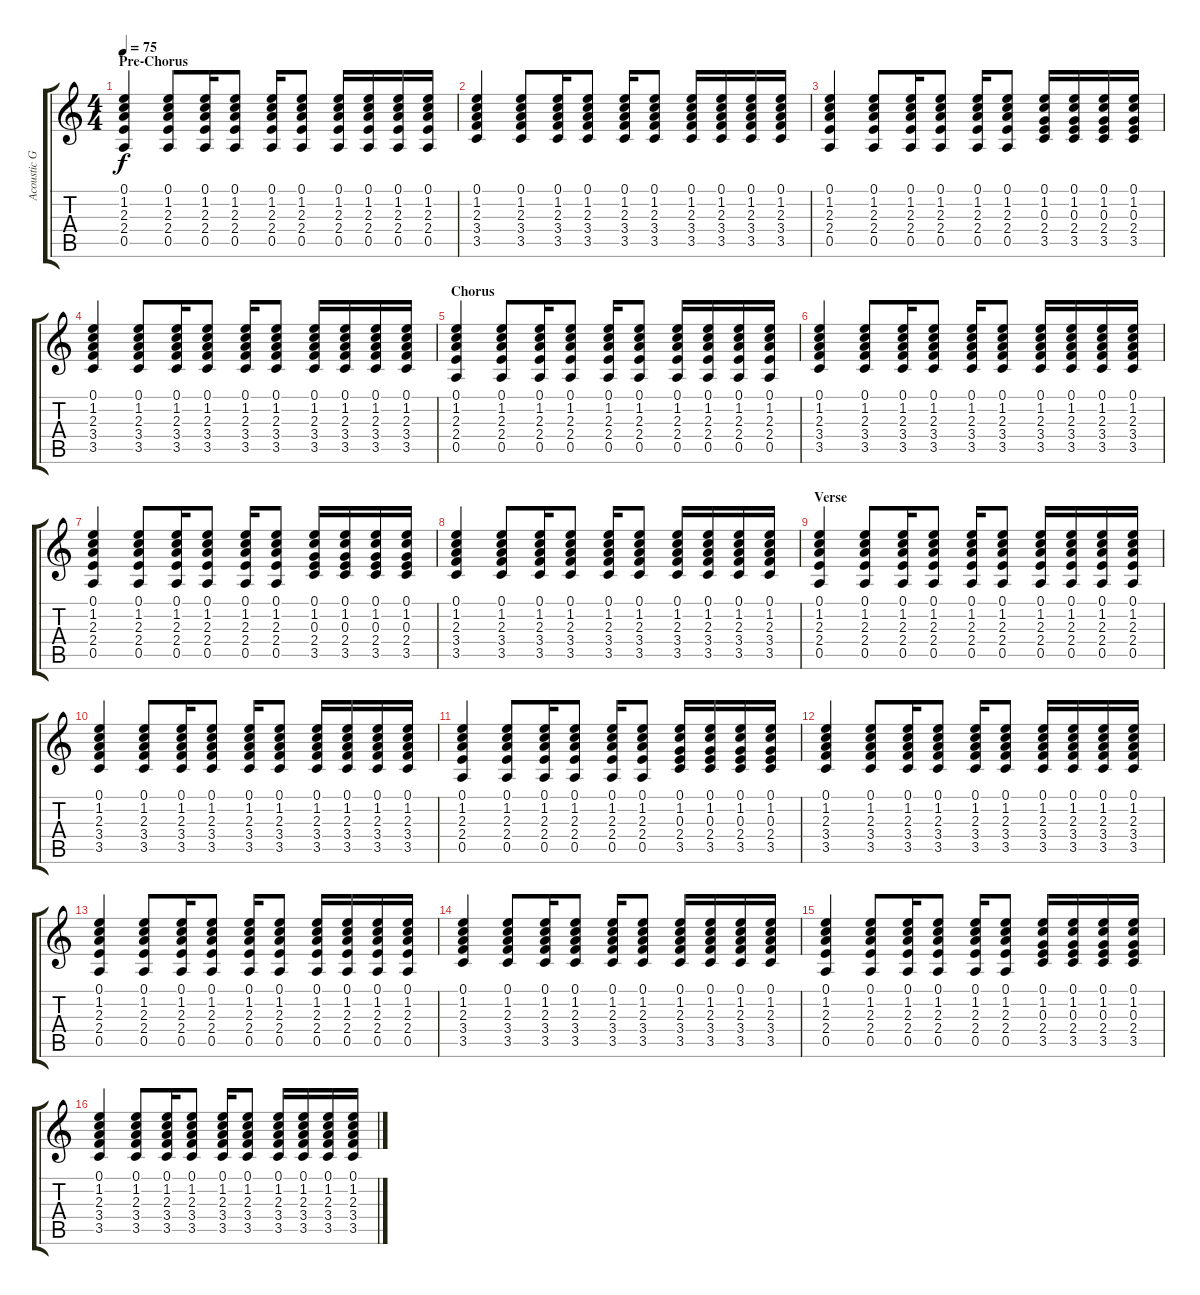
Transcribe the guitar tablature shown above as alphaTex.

\track ("Acoustic Guitar" "Acoustic G") {instrument acousticguitarsteel}
\staff {score tabs}
\tuning (E4 B3 G3 D3 A2 E2) {hide}
\ts (4 4)
\section ("" "Pre-Chorus")
\tempo 75
\clef g2
\ks c
(0.1 1.2 2.3 2.4 0.5).4{dy f} (0.1 1.2 2.3 2.4 0.5).8 (0.1 1.2 2.3 2.4 0.5).16 (0.1 1.2 2.3 2.4 0.5).8 (0.1 1.2 2.3 2.4 0.5).16 (0.1 1.2 2.3 2.4 0.5).8 (0.1 1.2 2.3 2.4 0.5).16 (0.1 1.2 2.3 2.4 0.5).16 (0.1 1.2 2.3 2.4 0.5).16 (0.1 1.2 2.3 2.4 0.5).16 |
(0.1 1.2 2.3 3.4 3.5).4 (0.1 1.2 2.3 3.4 3.5).8 (0.1 1.2 2.3 3.4 3.5).16 (0.1 1.2 2.3 3.4 3.5).8 (0.1 1.2 2.3 3.4 3.5).16 (0.1 1.2 2.3 3.4 3.5).8 (0.1 1.2 2.3 3.4 3.5).16 (0.1 1.2 2.3 3.4 3.5).16 (0.1 1.2 2.3 3.4 3.5).16 (0.1 1.2 2.3 3.4 3.5).16 |
(0.1 1.2 2.3 2.4 0.5).4 (0.1 1.2 2.3 2.4 0.5).8 (0.1 1.2 2.3 2.4 0.5).16 (0.1 1.2 2.3 2.4 0.5).8 (0.1 1.2 2.3 2.4 0.5).16 (0.1 1.2 2.3 2.4 0.5).8 (0.1 1.2 0.3 2.4 3.5).16 (0.1 1.2 0.3 2.4 3.5).16 (0.1 1.2 0.3 2.4 3.5).16 (0.1 1.2 0.3 2.4 3.5).16 |
(0.1 1.2 2.3 3.4 3.5).4 (0.1 1.2 2.3 3.4 3.5).8 (0.1 1.2 2.3 3.4 3.5).16 (0.1 1.2 2.3 3.4 3.5).8 (0.1 1.2 2.3 3.4 3.5).16 (0.1 1.2 2.3 3.4 3.5).8 (0.1 1.2 2.3 3.4 3.5).16 (0.1 1.2 2.3 3.4 3.5).16 (0.1 1.2 2.3 3.4 3.5).16 (0.1 1.2 2.3 3.4 3.5).16 |
\section ("" "Chorus")
(0.1 1.2 2.3 2.4 0.5).4 (0.1 1.2 2.3 2.4 0.5).8 (0.1 1.2 2.3 2.4 0.5).16 (0.1 1.2 2.3 2.4 0.5).8 (0.1 1.2 2.3 2.4 0.5).16 (0.1 1.2 2.3 2.4 0.5).8 (0.1 1.2 2.3 2.4 0.5).16 (0.1 1.2 2.3 2.4 0.5).16 (0.1 1.2 2.3 2.4 0.5).16 (0.1 1.2 2.3 2.4 0.5).16 |
(0.1 1.2 2.3 3.4 3.5).4 (0.1 1.2 2.3 3.4 3.5).8 (0.1 1.2 2.3 3.4 3.5).16 (0.1 1.2 2.3 3.4 3.5).8 (0.1 1.2 2.3 3.4 3.5).16 (0.1 1.2 2.3 3.4 3.5).8 (0.1 1.2 2.3 3.4 3.5).16 (0.1 1.2 2.3 3.4 3.5).16 (0.1 1.2 2.3 3.4 3.5).16 (0.1 1.2 2.3 3.4 3.5).16 |
(0.1 1.2 2.3 2.4 0.5).4 (0.1 1.2 2.3 2.4 0.5).8 (0.1 1.2 2.3 2.4 0.5).16 (0.1 1.2 2.3 2.4 0.5).8 (0.1 1.2 2.3 2.4 0.5).16 (0.1 1.2 2.3 2.4 0.5).8 (0.1 1.2 0.3 2.4 3.5).16 (0.1 1.2 0.3 2.4 3.5).16 (0.1 1.2 0.3 2.4 3.5).16 (0.1 1.2 0.3 2.4 3.5).16 |
(0.1 1.2 2.3 3.4 3.5).4 (0.1 1.2 2.3 3.4 3.5).8 (0.1 1.2 2.3 3.4 3.5).16 (0.1 1.2 2.3 3.4 3.5).8 (0.1 1.2 2.3 3.4 3.5).16 (0.1 1.2 2.3 3.4 3.5).8 (0.1 1.2 2.3 3.4 3.5).16 (0.1 1.2 2.3 3.4 3.5).16 (0.1 1.2 2.3 3.4 3.5).16 (0.1 1.2 2.3 3.4 3.5).16 |
\section ("" "Verse")
(0.1 1.2 2.3 2.4 0.5).4 (0.1 1.2 2.3 2.4 0.5).8 (0.1 1.2 2.3 2.4 0.5).16 (0.1 1.2 2.3 2.4 0.5).8 (0.1 1.2 2.3 2.4 0.5).16 (0.1 1.2 2.3 2.4 0.5).8 (0.1 1.2 2.3 2.4 0.5).16 (0.1 1.2 2.3 2.4 0.5).16 (0.1 1.2 2.3 2.4 0.5).16 (0.1 1.2 2.3 2.4 0.5).16 |
(0.1 1.2 2.3 3.4 3.5).4 (0.1 1.2 2.3 3.4 3.5).8 (0.1 1.2 2.3 3.4 3.5).16 (0.1 1.2 2.3 3.4 3.5).8 (0.1 1.2 2.3 3.4 3.5).16 (0.1 1.2 2.3 3.4 3.5).8 (0.1 1.2 2.3 3.4 3.5).16 (0.1 1.2 2.3 3.4 3.5).16 (0.1 1.2 2.3 3.4 3.5).16 (0.1 1.2 2.3 3.4 3.5).16 |
(0.1 1.2 2.3 2.4 0.5).4 (0.1 1.2 2.3 2.4 0.5).8 (0.1 1.2 2.3 2.4 0.5).16 (0.1 1.2 2.3 2.4 0.5).8 (0.1 1.2 2.3 2.4 0.5).16 (0.1 1.2 2.3 2.4 0.5).8 (0.1 1.2 0.3 2.4 3.5).16 (0.1 1.2 0.3 2.4 3.5).16 (0.1 1.2 0.3 2.4 3.5).16 (0.1 1.2 0.3 2.4 3.5).16 |
(0.1 1.2 2.3 3.4 3.5).4 (0.1 1.2 2.3 3.4 3.5).8 (0.1 1.2 2.3 3.4 3.5).16 (0.1 1.2 2.3 3.4 3.5).8 (0.1 1.2 2.3 3.4 3.5).16 (0.1 1.2 2.3 3.4 3.5).8 (0.1 1.2 2.3 3.4 3.5).16 (0.1 1.2 2.3 3.4 3.5).16 (0.1 1.2 2.3 3.4 3.5).16 (0.1 1.2 2.3 3.4 3.5).16 |
(0.1 1.2 2.3 2.4 0.5).4 (0.1 1.2 2.3 2.4 0.5).8 (0.1 1.2 2.3 2.4 0.5).16 (0.1 1.2 2.3 2.4 0.5).8 (0.1 1.2 2.3 2.4 0.5).16 (0.1 1.2 2.3 2.4 0.5).8 (0.1 1.2 2.3 2.4 0.5).16 (0.1 1.2 2.3 2.4 0.5).16 (0.1 1.2 2.3 2.4 0.5).16 (0.1 1.2 2.3 2.4 0.5).16 |
(0.1 1.2 2.3 3.4 3.5).4 (0.1 1.2 2.3 3.4 3.5).8 (0.1 1.2 2.3 3.4 3.5).16 (0.1 1.2 2.3 3.4 3.5).8 (0.1 1.2 2.3 3.4 3.5).16 (0.1 1.2 2.3 3.4 3.5).8 (0.1 1.2 2.3 3.4 3.5).16 (0.1 1.2 2.3 3.4 3.5).16 (0.1 1.2 2.3 3.4 3.5).16 (0.1 1.2 2.3 3.4 3.5).16 |
(0.1 1.2 2.3 2.4 0.5).4 (0.1 1.2 2.3 2.4 0.5).8 (0.1 1.2 2.3 2.4 0.5).16 (0.1 1.2 2.3 2.4 0.5).8 (0.1 1.2 2.3 2.4 0.5).16 (0.1 1.2 2.3 2.4 0.5).8 (0.1 1.2 0.3 2.4 3.5).16 (0.1 1.2 0.3 2.4 3.5).16 (0.1 1.2 0.3 2.4 3.5).16 (0.1 1.2 0.3 2.4 3.5).16 |
(0.1 1.2 2.3 3.4 3.5).4 (0.1 1.2 2.3 3.4 3.5).8 (0.1 1.2 2.3 3.4 3.5).16 (0.1 1.2 2.3 3.4 3.5).8 (0.1 1.2 2.3 3.4 3.5).16 (0.1 1.2 2.3 3.4 3.5).8 (0.1 1.2 2.3 3.4 3.5).16 (0.1 1.2 2.3 3.4 3.5).16 (0.1 1.2 2.3 3.4 3.5).16 (0.1 1.2 2.3 3.4 3.5).16
